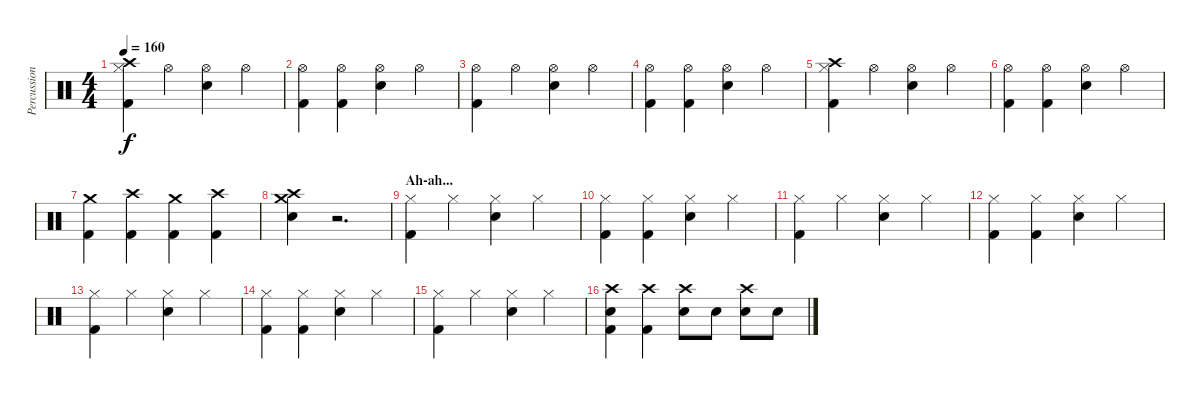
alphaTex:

\track ("Percussion" "Percussion") {instrument percussion}
\staff {score}
\articulation defaults
\ts (4 4)
\tempo 160
\clef neutral
\ks c
("Hi-Hat (closed)" "Crash high (hit)" "Kick (hit) 2").4{dy f} "Hi-Hat (open)".4 ("Hi-Hat (open)" "Snare (hit) 2").4 "Hi-Hat (open)".4 |
("Hi-Hat (open)" "Kick (hit) 2").4 ("Hi-Hat (open)" "Kick (hit) 2").4 ("Hi-Hat (open)" "Snare (hit) 2").4 "Hi-Hat (open)".4 |
("Hi-Hat (open)" "Kick (hit) 2").4 "Hi-Hat (open)".4 ("Hi-Hat (open)" "Snare (hit) 2").4 "Hi-Hat (open)".4 |
("Hi-Hat (open)" "Kick (hit) 2").4 ("Hi-Hat (open)" "Kick (hit) 2").4 ("Hi-Hat (open)" "Snare (hit) 2").4 "Hi-Hat (open)".4 |
("Hi-Hat (closed)" "Crash high (hit)" "Kick (hit) 2").4 "Hi-Hat (open)".4 ("Hi-Hat (open)" "Snare (hit) 2").4 "Hi-Hat (open)".4 |
("Hi-Hat (open)" "Kick (hit) 2").4 ("Hi-Hat (open)" "Kick (hit) 2").4 ("Hi-Hat (open)" "Snare (hit) 2").4 "Hi-Hat (open)".4 |
("Crash medium (hit)" "Kick (hit) 2").4 ("Crash high (hit)" "Kick (hit) 2").4 ("Crash medium (hit)" "Kick (hit) 2").4 ("Crash high (hit)" "Kick (hit) 2").4 |
("Crash medium (hit)" "Crash high (hit)" "Snare (hit) 2").4 r.2{d} |
\section ("" "Ah-ah...")
("Hi-Hat (closed)" "Kick (hit) 2").4 "Hi-Hat (closed)".4 ("Hi-Hat (closed)" "Snare (hit) 2").4 "Hi-Hat (closed)".4 |
("Hi-Hat (closed)" "Kick (hit) 2").4 ("Hi-Hat (closed)" "Kick (hit) 2").4 ("Hi-Hat (closed)" "Snare (hit) 2").4 "Hi-Hat (closed)".4 |
("Hi-Hat (closed)" "Kick (hit) 2").4 "Hi-Hat (closed)".4 ("Hi-Hat (closed)" "Snare (hit) 2").4 "Hi-Hat (closed)".4 |
("Hi-Hat (closed)" "Kick (hit) 2").4 ("Hi-Hat (closed)" "Kick (hit) 2").4 ("Hi-Hat (closed)" "Snare (hit) 2").4 "Hi-Hat (closed)".4 |
("Hi-Hat (closed)" "Kick (hit) 2").4 "Hi-Hat (closed)".4 ("Hi-Hat (closed)" "Snare (hit) 2").4 "Hi-Hat (closed)".4 |
("Hi-Hat (closed)" "Kick (hit) 2").4 ("Hi-Hat (closed)" "Kick (hit) 2").4 ("Hi-Hat (closed)" "Snare (hit) 2").4 "Hi-Hat (closed)".4 |
("Hi-Hat (closed)" "Kick (hit) 2").4 "Hi-Hat (closed)".4 ("Hi-Hat (closed)" "Snare (hit) 2").4 "Hi-Hat (closed)".4 |
("Crash high (hit)" "Snare (hit) 2" "Kick (hit) 2").4 ("Crash high (hit)" "Kick (hit) 2").4 ("Crash high (hit)" "Snare (hit) 2").8 "Snare (hit) 2".8 ("Crash high (hit)" "Snare (hit) 2").8 "Snare (hit) 2".8
